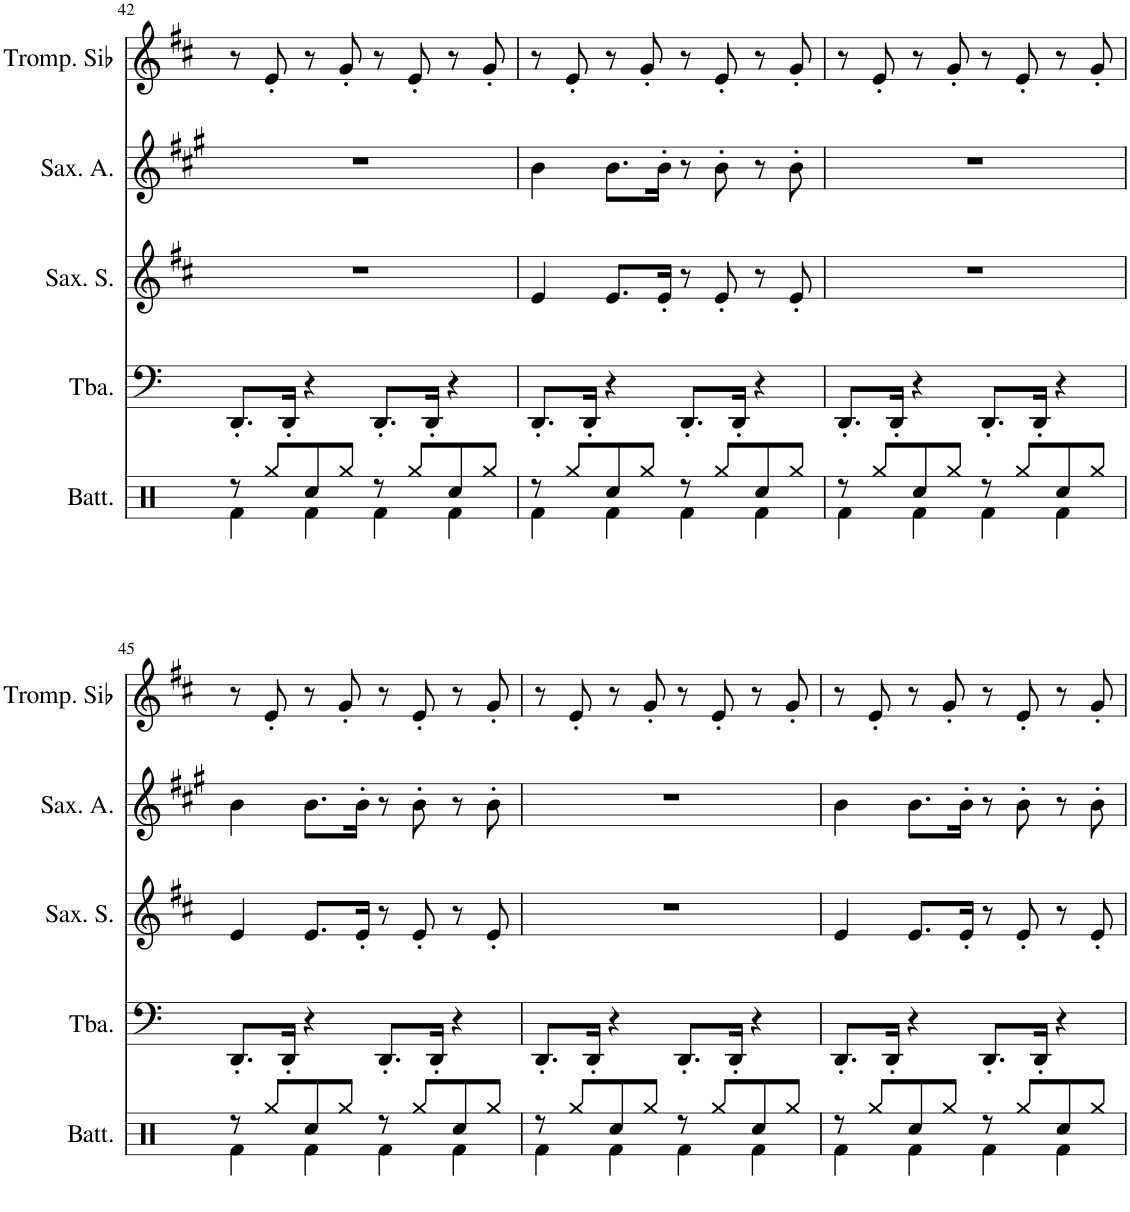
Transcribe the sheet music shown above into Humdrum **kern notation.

**kern	**kern	**kern	**kern	**kern
*part5	*part4	*part3	*part2	*part1
*staff5	*staff4	*staff3	*staff2	*staff1
*I"Batterie	*I"Tuba	*I"Saxophone Soprano	*I"Saxophone Alto	*I"Trompette en Sib
*I'Batt.	*I'Tba.	*I'Sax. S.	*I'Sax. A.	*I'Tromp. Sib
!!LO:PB:g=z
*clefX	*clefF4	*clefG2	*clefG2	*clefG2
*	*	*Trd1c2	*Trd5c9	*Trd1c2
*k[]	*k[]	*k[f#c#]	*k[f#c#g#]	*k[f#c#]
*M4/4	*M4/4	*M4/4	*M4/4	*M4/4
=42	=42	=42	=42	=42
*^	*	*	*	*
8r	4Rf\	8.DD'/L	1r	1r	8r
8Rgg/L	.	.	.	.	8e'/
.	.	16DD'/Jk	.	.	.
8Rcc/	4Rf\	4r	.	.	8r
8Rgg/J	.	.	.	.	8g'/
8r	4Rf\	8.DD'/L	.	.	8r
8Rgg/L	.	.	.	.	8e'/
.	.	16DD'/Jk	.	.	.
8Rcc/	4Rf\	4r	.	.	8r
8Rgg/J	.	.	.	.	8g'/
=43	=43	=43	=43	=43	=43
8r	4Rf\	8.DD'/L	4e/	4b\	8r
8Rgg/L	.	.	.	.	8e'/
.	.	16DD'/Jk	.	.	.
8Rcc/	4Rf\	4r	8.e/L	8.b\L	8r
8Rgg/J	.	.	.	.	8g'/
.	.	.	16e'/Jk	16b'\Jk	.
8r	4Rf\	8.DD'/L	8r	8r	8r
8Rgg/L	.	.	8e'/	8b'\	8e'/
.	.	16DD'/Jk	.	.	.
8Rcc/	4Rf\	4r	8r	8r	8r
8Rgg/J	.	.	8e'/	8b'\	8g'/
=44	=44	=44	=44	=44	=44
8r	4Rf\	8.DD'/L	1r	1r	8r
8Rgg/L	.	.	.	.	8e'/
.	.	16DD'/Jk	.	.	.
8Rcc/	4Rf\	4r	.	.	8r
8Rgg/J	.	.	.	.	8g'/
8r	4Rf\	8.DD'/L	.	.	8r
8Rgg/L	.	.	.	.	8e'/
.	.	16DD'/Jk	.	.	.
8Rcc/	4Rf\	4r	.	.	8r
8Rgg/J	.	.	.	.	8g'/
!!LO:LB:g=z
=45	=45	=45	=45	=45	=45
8r	4Rf\	8.DD'/L	4e/	4b\	8r
8Rgg/L	.	.	.	.	8e'/
.	.	16DD'/Jk	.	.	.
8Rcc/	4Rf\	4r	8.e/L	8.b\L	8r
8Rgg/J	.	.	.	.	8g'/
.	.	.	16e'/Jk	16b'\Jk	.
8r	4Rf\	8.DD'/L	8r	8r	8r
8Rgg/L	.	.	8e'/	8b'\	8e'/
.	.	16DD'/Jk	.	.	.
8Rcc/	4Rf\	4r	8r	8r	8r
8Rgg/J	.	.	8e'/	8b'\	8g'/
=46	=46	=46	=46	=46	=46
8r	4Rf\	8.DD'/L	1r	1r	8r
8Rgg/L	.	.	.	.	8e'/
.	.	16DD'/Jk	.	.	.
8Rcc/	4Rf\	4r	.	.	8r
8Rgg/J	.	.	.	.	8g'/
8r	4Rf\	8.DD'/L	.	.	8r
8Rgg/L	.	.	.	.	8e'/
.	.	16DD'/Jk	.	.	.
8Rcc/	4Rf\	4r	.	.	8r
8Rgg/J	.	.	.	.	8g'/
=47	=47	=47	=47	=47	=47
8r	4Rf\	8.DD'/L	4e/	4b\	8r
8Rgg/L	.	.	.	.	8e'/
.	.	16DD'/Jk	.	.	.
8Rcc/	4Rf\	4r	8.e/L	8.b\L	8r
8Rgg/J	.	.	.	.	8g'/
.	.	.	16e'/Jk	16b'\Jk	.
8r	4Rf\	8.DD'/L	8r	8r	8r
8Rgg/L	.	.	8e'/	8b'\	8e'/
.	.	16DD'/Jk	.	.	.
8Rcc/	4Rf\	4r	8r	8r	8r
8Rgg/J	.	.	8e'/	8b'\	8g'/
*v	*v	*	*	*	*
=	=	=	=	=
*-	*-	*-	*-	*-
